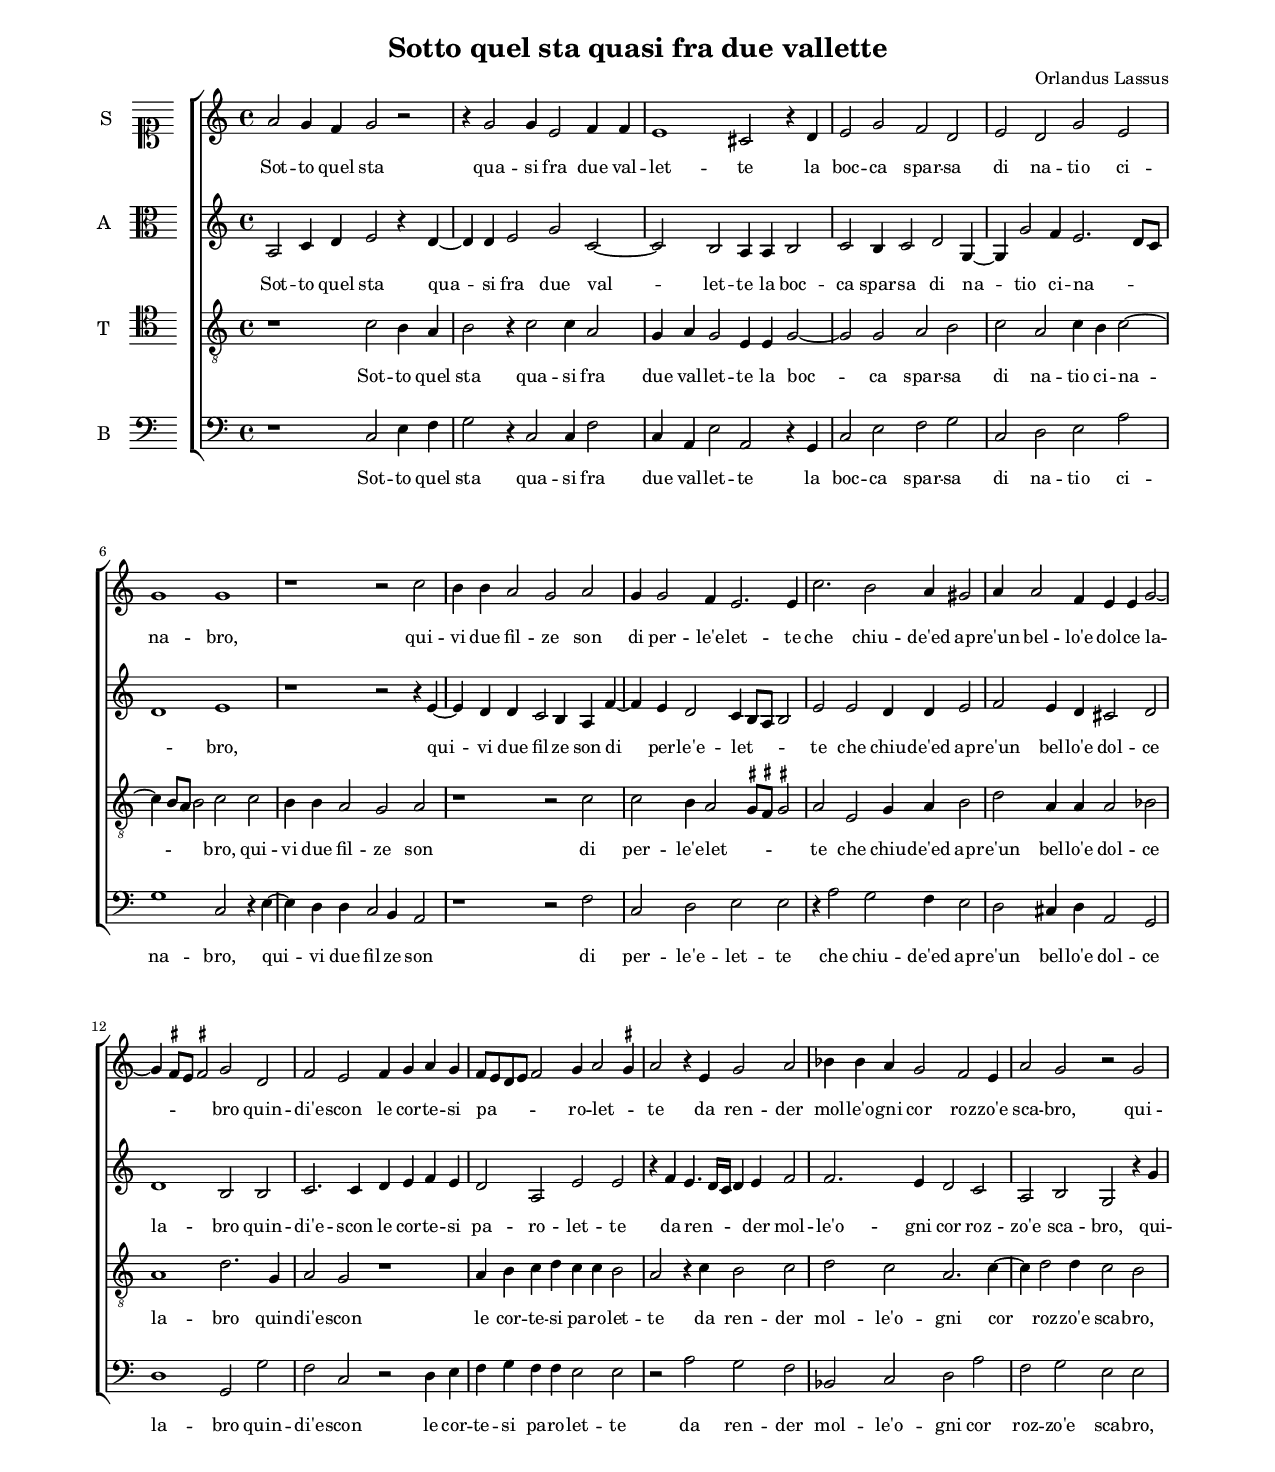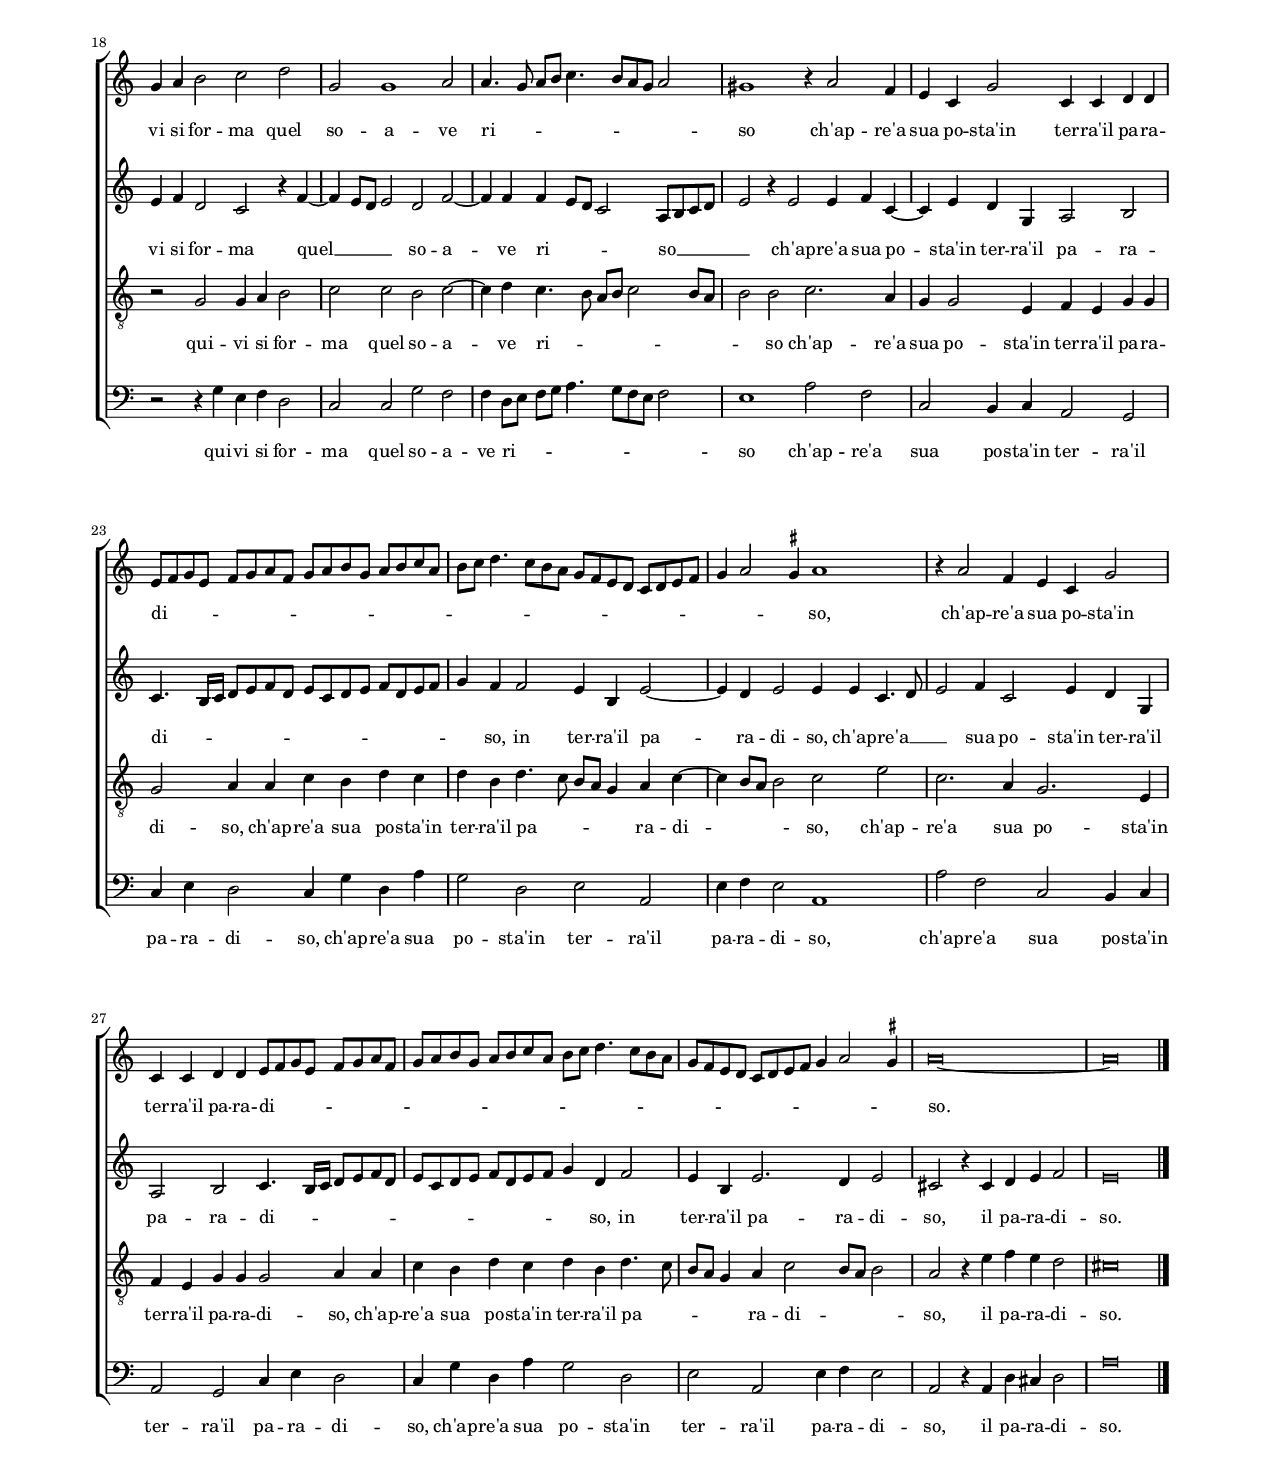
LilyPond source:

\header
{
  title="Sotto quel sta quasi fra due vallette"
  composer="Orlandus Lassus"
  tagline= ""
}

\version "2.18.2"
\include "deutsch.ly"
#(set-global-staff-size 15)
#(set-default-paper-size "letter")
#(ly:set-option 'point-and-click #f)

	
global = {
	\key c \major
	\time 4/4 \set Score.measureLength = #(ly:make-moment 2/1)
	\skip 1*62 \bar "|."
	}

	ficta = { \once \set suggestAccidentals = ##t }
	
	forget = #(define-music-function (parser location music) (ly:music?) #{
		\accidentalStyle forget
		$music
		\accidentalStyle default
		#})
	
	m = \melisma
	me = \melismaEnd


\paper
	{
	top-margin = 2 \cm
	bottom-margin = 2 \cm
	left-margin = 1.8 \cm
	right-margin = 1.8 \cm
	ragged-bottom = ##f
	ragged-last-bottom = ##f
	print-page-number = ##f
	system-system-spacing = #'((basic-distance . 20) (minimum-distance . 14) (padding . 6) (strechability . 150))
	systems-per-page = 3
	system-count = 6
%	min-systems-per-page = 3
%	oddHeaderMarkup = \markup { \fill-line { \null \null \column \right-align { \fontsize #1 \fromproperty #'page:page-number-string \null } } }
%	evenHeaderMarkup = \markup { \column \right-align { \fontsize #1 \fromproperty #'page:page-number-string \null } }
	}


incipitcantus = \markup { \score {
	{
	\set Staff.instrumentName = \markup { \fontsize #1 "S" }
	\key c \major
	\clef soprano
	s4 \bar ""
	}
	\layout  {
	raggedright = ##t
	indent = 0.8 \cm
	line-width = 1.6 \cm
	\context { \Staff \remove Time_signature_engraver }
	\override Staff.Clef.Y-extent = #'(0 . 0)
	}} \hspace #1 }
	
      
incipitaltus = \markup { \score {
	{
	\set Staff.instrumentName = \markup { \fontsize #1 "A" }
	\key c \major
	\clef alto
	s4 \bar ""
	}
	\layout  {
	raggedright = ##t
	indent = 0.8 \cm
	line-width = 1.6 \cm
	\context { \Staff \remove Time_signature_engraver }
	\override Staff.Clef.Y-extent = #'(0 . 0)
	}} \hspace #1 }


incipittenor = \markup { \score {
	{
	\set Staff.instrumentName = \markup { \fontsize #1 "T" }
	\key c \major
	\clef tenor
	s4 \bar ""
	}
	\layout  {
	raggedright = ##t
	indent = 0.8 \cm
	line-width = 1.6 \cm
	\context { \Staff \remove Time_signature_engraver }
	\override Staff.Clef.Y-extent = #'(0 . 0)
	}} \hspace #1 }


incipitbassus = \markup { \score {
	{
	\set Staff.instrumentName = \markup { \fontsize #1 "B" }
	\key c \major
	\clef bass
	s4 \bar ""
	}
	\layout  {
	raggedright = ##t
	indent = 0.8 \cm
	line-width = 1.6 \cm
	\context { \Staff \remove Time_signature_engraver }
	\override Staff.Clef.Y-extent = #'(0 . 0)
	}} \hspace #1 }


cantus =  \relative c''
	{
	a2 g4 f g2 r
	r4 g2 g4 e2 f4 f
	e1 cis2 r4 d
	e2 g f d
%5
	e2 d g e |
	g1 g
	r1 r2 c
	h4 h a2 g a
	g4 g2 f4 e2. e4
%10
	c'2. h2 a4 gis2 |
	a4 a2 f4 e e g2~
	g4 \ficta fis8 e \ficta fis!2 g d
	f2 e f4 g a g
	f8 e d e f2 g4 a2 \ficta gis4
%15
	a2 r4 e g2 a |
	b4 b a g2 f e4
	a2 g r g
	g4 a h2 c d
	g,2 g1 a2
%20
	a4. g8 a h c4. h8 a g a2 |
	gis1 r4 a2 f4
	e4 c g'2 c,4 c d d
	e8[ f g e] f[ g a f] g[ a h g] a[ h c a]
	h8 c d4. c8 h a g[ f e d] c[ d e f]
%25
	g4 a2 \ficta gis4 a1 |
	r4 a2 f4 e c g'2
	c,4 c d d e8[ f g e] f[ g a f]
	g[ a h g] a[ h c a] h c d4. c8 h a
	g[ f e d] c[ d e f] g4 a2 \ficta gis4
%30
	a\breve~
	a\breve |
	}


altus =  \relative c'
        {
	a2 c4 d e2 r4 d~
	d4 d e2 g c,~
	c2 h a4 a h2
	c2 h4 c2 d g,4~
%5
	g4 g'2 f4 e2. d8 c |
	d1 e1
	r1 r2 r4 e~
	e4 d d c2 h4 a f'~
	f4 e d2 c4 h8 a h2
%10
	e2 e d4 d e2 |
	f2 e4 d cis2 d
	d1 h2 h
	c2. c4 d e f e
	d2 a e' e
%15
	r4 f e4. d16 c d4 e f2 |
	f2. e4 d2 c
	a2 h g r4 g'
	e4 f d2 c2 r4 f~
	f4 e8 d e2 d f~
%20
	f4 f f e8 d c2 a8 h c d |
	e2 r4 e2 e4 f c~
	c4 e d g, a2 h
	c4. h16 c d8 e f d e8[ c d e] f[ d e f]
	g4 f f2 e4 h e2~
%25
	e4 d e2 e4 e c4. d8 |
	e2 f4 c2 e4 d g,
	a2 h c4. h16 c d8[ e f d]
	e8[ c d e] f[ d e f] g4 d f2
	e4 h e2. d4 e2
%30
	cis2 r4 cis d e f2 |
	e\breve |
	}


tenor =  \relative c'
	{
	r1 c2 h4 a
	h2 r4 c2 c4 a2
	g4 a g2 e4 e g2~
	g2 g a h
%5
	c2 a c4 h c2~ |
	c4 h8 a h2 c c
	h4 h a2 g a
	r1 r2 c
	c2 h4 a2 \ficta gis8 \ficta fis \ficta gis!2
%10
	a2 e g4 a h2 |
	d2 a4 a a2 b
	a1 d2. g,4
	a2 g r1
	a4 h c d c c h2
%15
	a2 r4 c h2 c |
	d2 c a2. c4~
	c4 d2 d4 c2 h
	r2 g g4 a h2
	c2 c h c~
%20
	c4 d c4. h8 a[ h] c2 h8 a |
	h2 h c2. a4
	g4 g2 e4 f e g g
	g2 a4 a c h d c
	d4 h d4. c8 h a g4 a c~
%25
	c4 h8 a h2 c e |
	c2. a4 g2. e4
	f4 e g g g2 a4 a
	c4 h d c d h d4. c8
	h8 a g4 a c2 h8 a h2
%30
	a2 r4 e' f e d2
	cis\breve |
	}


bassus  =  \relative c
	{
	r1 c2 e4 f
	g2 r4 c,2 c4 f2
	c4 a e'2 a, r4 g
	c2 e f g
%5
	c,2 d e a |
	g1 c,2 r4 e~
	e4 d d c2 h4 a2
	r1 r2 f'
	c2 d e e
%10
	r4 a2 g f4 e2 |
	d2 cis4 d a2 g
	d'1 g,2 g'
	f2 c r d4 e
	f4 g f f e2 e
%15
	r2 a g f |
	b,2 c d a'
	f2 g e e
	r2 r4 g e f d2
	c2 c g' f
%20
	f4 d8 e f g a4. g8 f e f2 |
	e1 a2 f
	c2 h4 c a2 g
	c4 e d2 c4 g' d a'
	g2 d e a,
%25
	e'4 f e2 a,1 |
	a'2 f c h4 c
	a2 g c4 e d2
	c4 g' d a' g2 d
	e2 a, e'4 f e2
%30
	a,2 r4 a d cis d2
	a'\breve |
	}

lyricscantus = \lyricmode {
	Sot -- to quel sta qua -- si fra due val -- let -- te
	la boc -- ca spar -- sa di na -- tio ci -- na -- bro,
	qui -- vi due fil -- ze son di per -- le'e -- let -- te
	che chiu -- de'ed ap -- re'un bel -- lo'e dol -- ce la -- _ _ _ bro
	quin -- di'e -- scon le cor -- te -- si pa -- _ _ _ _ ro -- let -- _ te
	da ren -- der mol -- le'o -- gni cor roz -- zo'e sca -- bro,
	qui -- vi si for -- ma quel so -- a -- ve ri -- _ _ _ _ _ _ _ _ so
	ch'ap -- re'a sua po -- sta'in ter -- ra'il pa -- ra -- di -- _ _ _ _ _ _ _ _ _ _ _ _ _ _ _ _ _ _ _ _ 
	_ _ _ _ _ _ _ _ _ _ _ _ so,
	ch'ap -- re'a sua po -- sta'in ter -- ra'il pa -- ra -- di -- _ _ _ _ _ _ _ _ _ _ _ _ _ _ _ _ _ _ _ _ 
	_ _ _ _ _ _ _ _ _ _ _ _ so.
	}


lyricsaltus = \lyricmode {
	Sot -- to quel sta qua -- si fra due val -- let -- te
	la boc -- ca spar -- sa di na -- tio ci -- na -- _ _ _ bro,
	qui -- vi due fil -- ze son di per -- le'e -- let -- _ _ _ te
	che chiu -- de'ed ap -- re'un bel -- lo'e dol -- ce la -- bro
	quin -- di'e -- scon le cor -- te -- si pa -- ro -- let -- te
	da ren -- _ _ _ der mol -- le'o -- gni cor roz -- zo'e sca -- bro,
	qui -- vi si for -- ma quel __ _ _ _ so -- a -- ve ri -- _ _ _ so __ _ _ _ _
	ch'ap -- re'a sua po -- sta'in ter -- ra'il pa -- ra -- di -- _ _ _ _ _ _ _ _ _ _ _ _ _ _ _ so,
	in ter -- ra'il pa -- ra -- di -- so,
	ch'ap -- re'a __ _ _ sua po -- sta'in ter -- ra'il pa -- ra -- di -- _ _ _ _ _ _ _ _ _ _ _ _ _ _ _ so,
	in ter -- ra'il pa -- ra -- di -- so,
	il pa -- ra -- di -- so.
	}


lyricstenor = \lyricmode {
	Sot -- to quel sta qua -- si fra due val -- let -- te
	la boc -- ca spar -- sa di na -- tio ci -- na -- _ _ _ bro,
	qui -- vi due fil -- ze son di per -- le'e -- let -- _ _ _ te
	che chiu -- de'ed ap -- re'un bel -- lo'e dol -- ce la -- bro
	quin -- di'e -- scon le cor -- te -- si pa -- ro -- let -- te
	da ren -- der mol -- le'o -- gni cor roz -- zo'e sca -- bro,
	qui -- vi si for -- ma quel so -- a -- ve ri -- _ _ _ _ _ _ _ so
	ch'ap -- re'a sua po -- sta'in ter -- ra'il pa -- ra -- di -- so,
	ch'ap -- re'a sua po -- sta'in ter -- ra'il pa -- _ _ _ _ ra -- di -- _ _ _ so,
	ch'ap -- re'a sua po -- sta'in ter -- ra'il pa -- ra -- di -- so,
	ch'ap -- re'a sua po -- sta'in ter -- ra'il pa -- _ _ _ _ ra -- di -- _ _ _ so,
	il pa -- ra -- di -- so.
	}


lyricsbassus = \lyricmode {
	Sot -- to quel sta qua -- si fra due val -- let -- te
	la boc -- ca spar -- sa di na -- tio ci -- na -- bro,
	qui -- vi due fil -- ze son di per -- le'e -- let -- te
	che chiu -- de'ed ap -- re'un bel -- lo'e dol -- ce la -- bro
	quin -- di'e -- scon le cor -- te -- si pa -- ro -- let -- te
	da ren -- der mol -- le'o -- gni cor roz -- zo'e sca -- bro,
	qui -- vi si for -- ma quel so -- a -- ve ri -- _ _ _ _ _ _ _ _ so
	ch'ap -- re'a sua po -- sta'in ter -- ra'il pa -- ra -- di -- so,
	ch'ap -- re'a sua po -- sta'in ter -- ra'il pa -- ra -- di -- so,
	ch'ap -- re'a sua po -- sta'in ter -- ra'il pa -- ra -- di -- so,
	ch'ap -- re'a sua po -- sta'in ter -- ra'il pa -- ra -- di -- so,
	il pa -- ra -- di -- so.
	}


\score
{  
	% \transpose {
	\new ChoirStaff \with { \override StaffGrouper.staff-staff-spacing.basic-distance = #13.5 }
	<<

	\new Staff << \global
	\new Voice="v1" {
		\set Staff.instrumentName=\incipitcantus
		\set Staff.midiInstrument = "reed organ"
		\clef "violin"
		\cantus }
	\new Lyrics \lyricsto "v1" {\lyricscantus }
	>>


	\new Staff << \global
	\new Voice="v2" {
		\set Staff.instrumentName=\incipitaltus
		\set Staff.midiInstrument = "reed organ"
		\clef "violin" 
		\altus}
	\new Lyrics \lyricsto "v2" {\lyricsaltus }
	>>


	\new Staff << \global
	\new Voice="v3" {
		\set Staff.instrumentName=\incipittenor
		\set Staff.midiInstrument = "reed organ"
		\clef "G_8"
		\tenor }
	\new Lyrics \lyricsto "v3" {\lyricstenor }
	>>


	\new Staff << \global
	\new Voice="v4" {
		\set Staff.instrumentName=\incipitbassus
		\set Staff.midiInstrument = "reed organ"
		\clef "bass" 
		\bassus }
	\new Lyrics \lyricsto "v4" {\lyricsbassus}
	>>

	>>
	% } % transpose

	\layout
	{
	indent = 1.6 \cm
	\context { \Lyrics \override VerticalAxisGroup.nonstaff-relatedstaff-spacing.padding = #2 }
	\context { \Lyrics \override LyricText.font-size = #0.75 }
	\context { \Staff \override TimeSignature.break-visibility = #end-of-line-invisible }
%	\context { \Staff \override InstrumentName.X-offset = #'-25 }
	\context { \Voice \override Slur.transparent = ##t }
%	\context { \Voice \override AccidentalSuggestion.avoid-slur = #'ignore }
%	\context { \Voice \override AccidentalSuggestion.outside-staff-priority = ##f }
	\context { \Score \override BarNumber.padding = #2 }
	\context { \Voice \override NoteHead.style = #'baroque }
	}

\midi
	{
    	\tempo 2 = 82
	}
	
}


% EOF